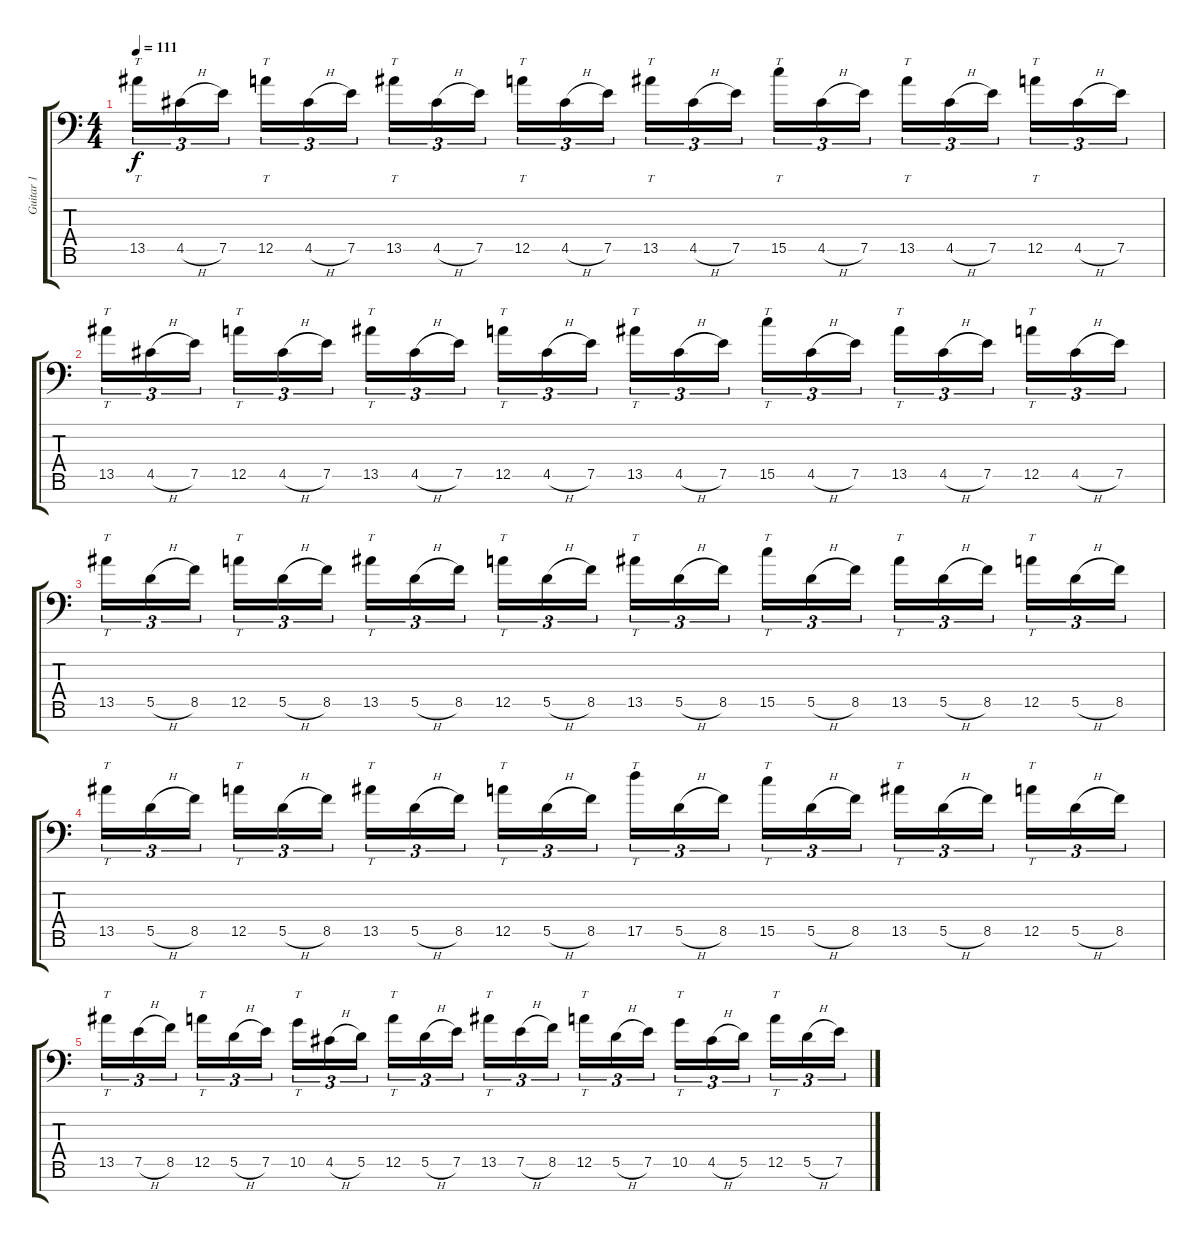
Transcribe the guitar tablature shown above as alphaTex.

\track ("Guitar 1" "Guitar 1") {mute instrument distortionguitar}
\staff {score tabs}
\tuning (E4 B3 G3 D3 A2 E2 A1) {hide}
\ts (4 4)
\tempo 111
\clef f4
\ks c
13.5.16{tt tu (3 2) dy f} 4.5{h}.16{tu (3 2)} 7.5.16{tu (3 2) beam splitsecondary} 12.5.16{tt tu (3 2)} 4.5{h}.16{tu (3 2)} 7.5.16{tu (3 2)} 13.5.16{tt tu (3 2)} 4.5{h}.16{tu (3 2)} 7.5.16{tu (3 2) beam splitsecondary} 12.5.16{tt tu (3 2)} 4.5{h}.16{tu (3 2)} 7.5.16{tu (3 2)} 13.5.16{tt tu (3 2)} 4.5{h}.16{tu (3 2)} 7.5.16{tu (3 2) beam splitsecondary} 15.5.16{tt tu (3 2)} 4.5{h}.16{tu (3 2)} 7.5.16{tu (3 2)} 13.5.16{tt tu (3 2)} 4.5{h}.16{tu (3 2)} 7.5.16{tu (3 2) beam splitsecondary} 12.5.16{tt tu (3 2)} 4.5{h}.16{tu (3 2)} 7.5.16{tu (3 2)} |
13.5.16{tt tu (3 2)} 4.5{h}.16{tu (3 2)} 7.5.16{tu (3 2) beam splitsecondary} 12.5.16{tt tu (3 2)} 4.5{h}.16{tu (3 2)} 7.5.16{tu (3 2)} 13.5.16{tt tu (3 2)} 4.5{h}.16{tu (3 2)} 7.5.16{tu (3 2) beam splitsecondary} 12.5.16{tt tu (3 2)} 4.5{h}.16{tu (3 2)} 7.5.16{tu (3 2)} 13.5.16{tt tu (3 2)} 4.5{h}.16{tu (3 2)} 7.5.16{tu (3 2) beam splitsecondary} 15.5.16{tt tu (3 2)} 4.5{h}.16{tu (3 2)} 7.5.16{tu (3 2)} 13.5.16{tt tu (3 2)} 4.5{h}.16{tu (3 2)} 7.5.16{tu (3 2) beam splitsecondary} 12.5.16{tt tu (3 2)} 4.5{h}.16{tu (3 2)} 7.5.16{tu (3 2)} |
13.5.16{tt tu (3 2)} 5.5{h}.16{tu (3 2)} 8.5.16{tu (3 2) beam splitsecondary} 12.5.16{tt tu (3 2)} 5.5{h}.16{tu (3 2)} 8.5.16{tu (3 2)} 13.5.16{tt tu (3 2)} 5.5{h}.16{tu (3 2)} 8.5.16{tu (3 2) beam splitsecondary} 12.5.16{tt tu (3 2)} 5.5{h}.16{tu (3 2)} 8.5.16{tu (3 2)} 13.5.16{tt tu (3 2)} 5.5{h}.16{tu (3 2)} 8.5.16{tu (3 2) beam splitsecondary} 15.5.16{tt tu (3 2)} 5.5{h}.16{tu (3 2)} 8.5.16{tu (3 2)} 13.5.16{tt tu (3 2)} 5.5{h}.16{tu (3 2)} 8.5.16{tu (3 2) beam splitsecondary} 12.5.16{tt tu (3 2)} 5.5{h}.16{tu (3 2)} 8.5.16{tu (3 2)} |
13.5.16{tt tu (3 2)} 5.5{h}.16{tu (3 2)} 8.5.16{tu (3 2) beam splitsecondary} 12.5.16{tt tu (3 2)} 5.5{h}.16{tu (3 2)} 8.5.16{tu (3 2)} 13.5.16{tt tu (3 2)} 5.5{h}.16{tu (3 2)} 8.5.16{tu (3 2) beam splitsecondary} 12.5.16{tt tu (3 2)} 5.5{h}.16{tu (3 2)} 8.5.16{tu (3 2)} 17.5.16{tt tu (3 2)} 5.5{h}.16{tu (3 2)} 8.5.16{tu (3 2) beam splitsecondary} 15.5.16{tt tu (3 2)} 5.5{h}.16{tu (3 2)} 8.5.16{tu (3 2)} 13.5.16{tt tu (3 2)} 5.5{h}.16{tu (3 2)} 8.5.16{tu (3 2) beam splitsecondary} 12.5.16{tt tu (3 2)} 5.5{h}.16{tu (3 2)} 8.5.16{tu (3 2)} |
13.5.16{tt tu (3 2)} 7.5{h}.16{tu (3 2)} 8.5.16{tu (3 2) beam splitsecondary} 12.5.16{tt tu (3 2)} 5.5{h}.16{tu (3 2)} 7.5.16{tu (3 2)} 10.5.16{tt tu (3 2)} 4.5{h}.16{tu (3 2)} 5.5.16{tu (3 2) beam splitsecondary} 12.5.16{tt tu (3 2)} 5.5{h}.16{tu (3 2)} 7.5.16{tu (3 2)} 13.5.16{tt tu (3 2)} 7.5{h}.16{tu (3 2)} 8.5.16{tu (3 2) beam splitsecondary} 12.5.16{tt tu (3 2)} 5.5{h}.16{tu (3 2)} 7.5.16{tu (3 2)} 10.5.16{tt tu (3 2)} 4.5{h}.16{tu (3 2)} 5.5.16{tu (3 2) beam splitsecondary} 12.5.16{tt tu (3 2)} 5.5{h}.16{tu (3 2)} 7.5.16{tu (3 2)}
